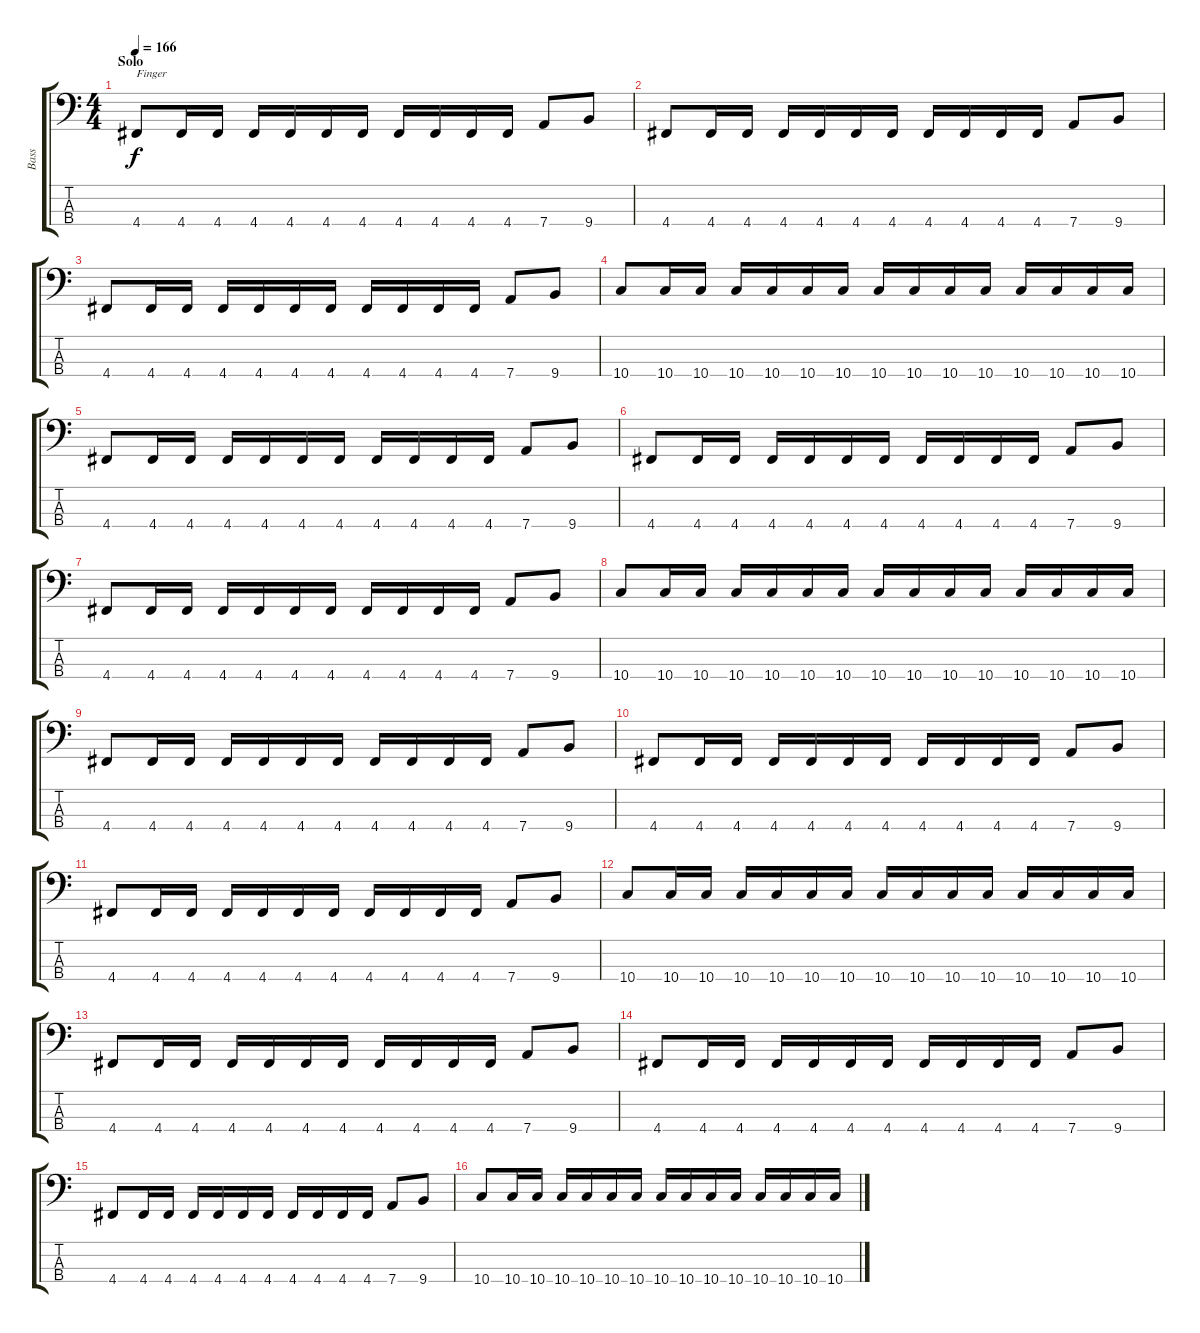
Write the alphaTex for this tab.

\track ("Bass" "Bass") {instrument electricbassfinger}
\staff {score tabs}
\tuning (G2 D2 A1 D1) {hide}
\ts (4 4)
\section ("" "Solo")
\tempo 166
\clef f4
\ks c
4.4.8{txt "Finger" dy f instrument electricbassfinger} 4.4.16 4.4.16 4.4.16 4.4.16 4.4.16 4.4.16 4.4.16 4.4.16 4.4.16 4.4.16 7.4.8 9.4.8 |
4.4.8 4.4.16 4.4.16 4.4.16 4.4.16 4.4.16 4.4.16 4.4.16 4.4.16 4.4.16 4.4.16 7.4.8 9.4.8 |
4.4.8 4.4.16 4.4.16 4.4.16 4.4.16 4.4.16 4.4.16 4.4.16 4.4.16 4.4.16 4.4.16 7.4.8 9.4.8 |
10.4.8 10.4.16 10.4.16 10.4.16 10.4.16 10.4.16 10.4.16 10.4.16 10.4.16 10.4.16 10.4.16 10.4.16 10.4.16 10.4.16 10.4.16 |
4.4.8 4.4.16 4.4.16 4.4.16 4.4.16 4.4.16 4.4.16 4.4.16 4.4.16 4.4.16 4.4.16 7.4.8 9.4.8 |
4.4.8 4.4.16 4.4.16 4.4.16 4.4.16 4.4.16 4.4.16 4.4.16 4.4.16 4.4.16 4.4.16 7.4.8 9.4.8 |
4.4.8 4.4.16 4.4.16 4.4.16 4.4.16 4.4.16 4.4.16 4.4.16 4.4.16 4.4.16 4.4.16 7.4.8 9.4.8 |
10.4.8 10.4.16 10.4.16 10.4.16 10.4.16 10.4.16 10.4.16 10.4.16 10.4.16 10.4.16 10.4.16 10.4.16 10.4.16 10.4.16 10.4.16 |
4.4.8 4.4.16 4.4.16 4.4.16 4.4.16 4.4.16 4.4.16 4.4.16 4.4.16 4.4.16 4.4.16 7.4.8 9.4.8 |
4.4.8 4.4.16 4.4.16 4.4.16 4.4.16 4.4.16 4.4.16 4.4.16 4.4.16 4.4.16 4.4.16 7.4.8 9.4.8 |
4.4.8 4.4.16 4.4.16 4.4.16 4.4.16 4.4.16 4.4.16 4.4.16 4.4.16 4.4.16 4.4.16 7.4.8 9.4.8 |
10.4.8 10.4.16 10.4.16 10.4.16 10.4.16 10.4.16 10.4.16 10.4.16 10.4.16 10.4.16 10.4.16 10.4.16 10.4.16 10.4.16 10.4.16 |
4.4.8 4.4.16 4.4.16 4.4.16 4.4.16 4.4.16 4.4.16 4.4.16 4.4.16 4.4.16 4.4.16 7.4.8 9.4.8 |
4.4.8 4.4.16 4.4.16 4.4.16 4.4.16 4.4.16 4.4.16 4.4.16 4.4.16 4.4.16 4.4.16 7.4.8 9.4.8 |
4.4.8 4.4.16 4.4.16 4.4.16 4.4.16 4.4.16 4.4.16 4.4.16 4.4.16 4.4.16 4.4.16 7.4.8 9.4.8 |
10.4.8 10.4.16 10.4.16 10.4.16 10.4.16 10.4.16 10.4.16 10.4.16 10.4.16 10.4.16 10.4.16 10.4.16 10.4.16 10.4.16 10.4.16
